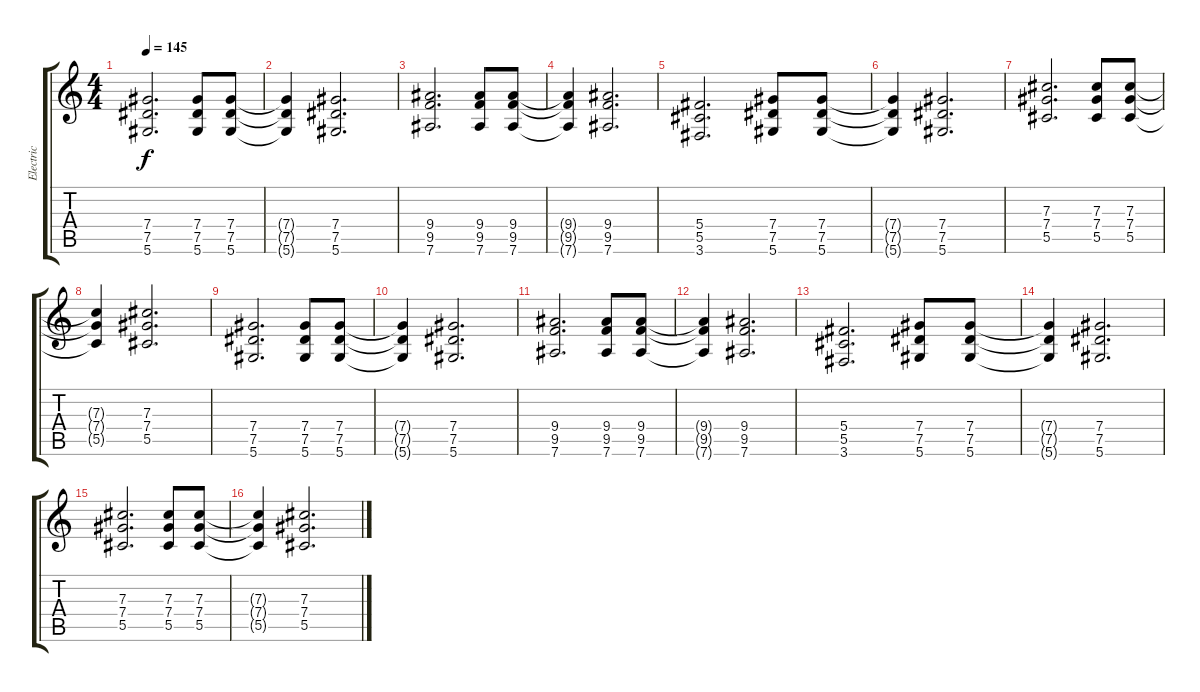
\track ("Electric" "Electric") {instrument overdrivenguitar}
\staff {score tabs}
\tuning (Eb4 Bb3 Gb3 Db3 Ab2 Eb2) {hide}
\ts (4 4)
\tempo 145
\clef g2
\ks c
(7.4 7.5 5.6).2{d dy f} (7.4 7.5 5.6).8 (7.4 7.5 5.6).8 |
(7.4{t} 7.5{t} 5.6{t}).4 (7.4 7.5 5.6).2{d} |
(9.4 9.5 7.6).2{d} (9.4 9.5 7.6).8 (9.4 9.5 7.6).8 |
(9.4{t} 9.5{t} 7.6{t}).4 (9.4 9.5 7.6).2{d} |
(5.4 5.5 3.6).2{d} (7.4 7.5 5.6).8 (7.4 7.5 5.6).8 |
(7.4{t} 7.5{t} 5.6{t}).4 (7.4 7.5 5.6).2{d} |
(7.3 7.4 5.5).2{d} (7.3 7.4 5.5).8 (7.3 7.4 5.5).8 |
(7.3{t} 7.4{t} 5.5{t}).4 (7.3 7.4 5.5).2{d} |
(7.4 7.5 5.6).2{d} (7.4 7.5 5.6).8 (7.4 7.5 5.6).8 |
(7.4{t} 7.5{t} 5.6{t}).4 (7.4 7.5 5.6).2{d} |
(9.4 9.5 7.6).2{d} (9.4 9.5 7.6).8 (9.4 9.5 7.6).8 |
(9.4{t} 9.5{t} 7.6{t}).4 (9.4 9.5 7.6).2{d} |
(5.4 5.5 3.6).2{d} (7.4 7.5 5.6).8 (7.4 7.5 5.6).8 |
(7.4{t} 7.5{t} 5.6{t}).4 (7.4 7.5 5.6).2{d} |
(7.3 7.4 5.5).2{d} (7.3 7.4 5.5).8 (7.3 7.4 5.5).8 |
(7.3{t} 7.4{t} 5.5{t}).4 (7.3 7.4 5.5).2{d}
